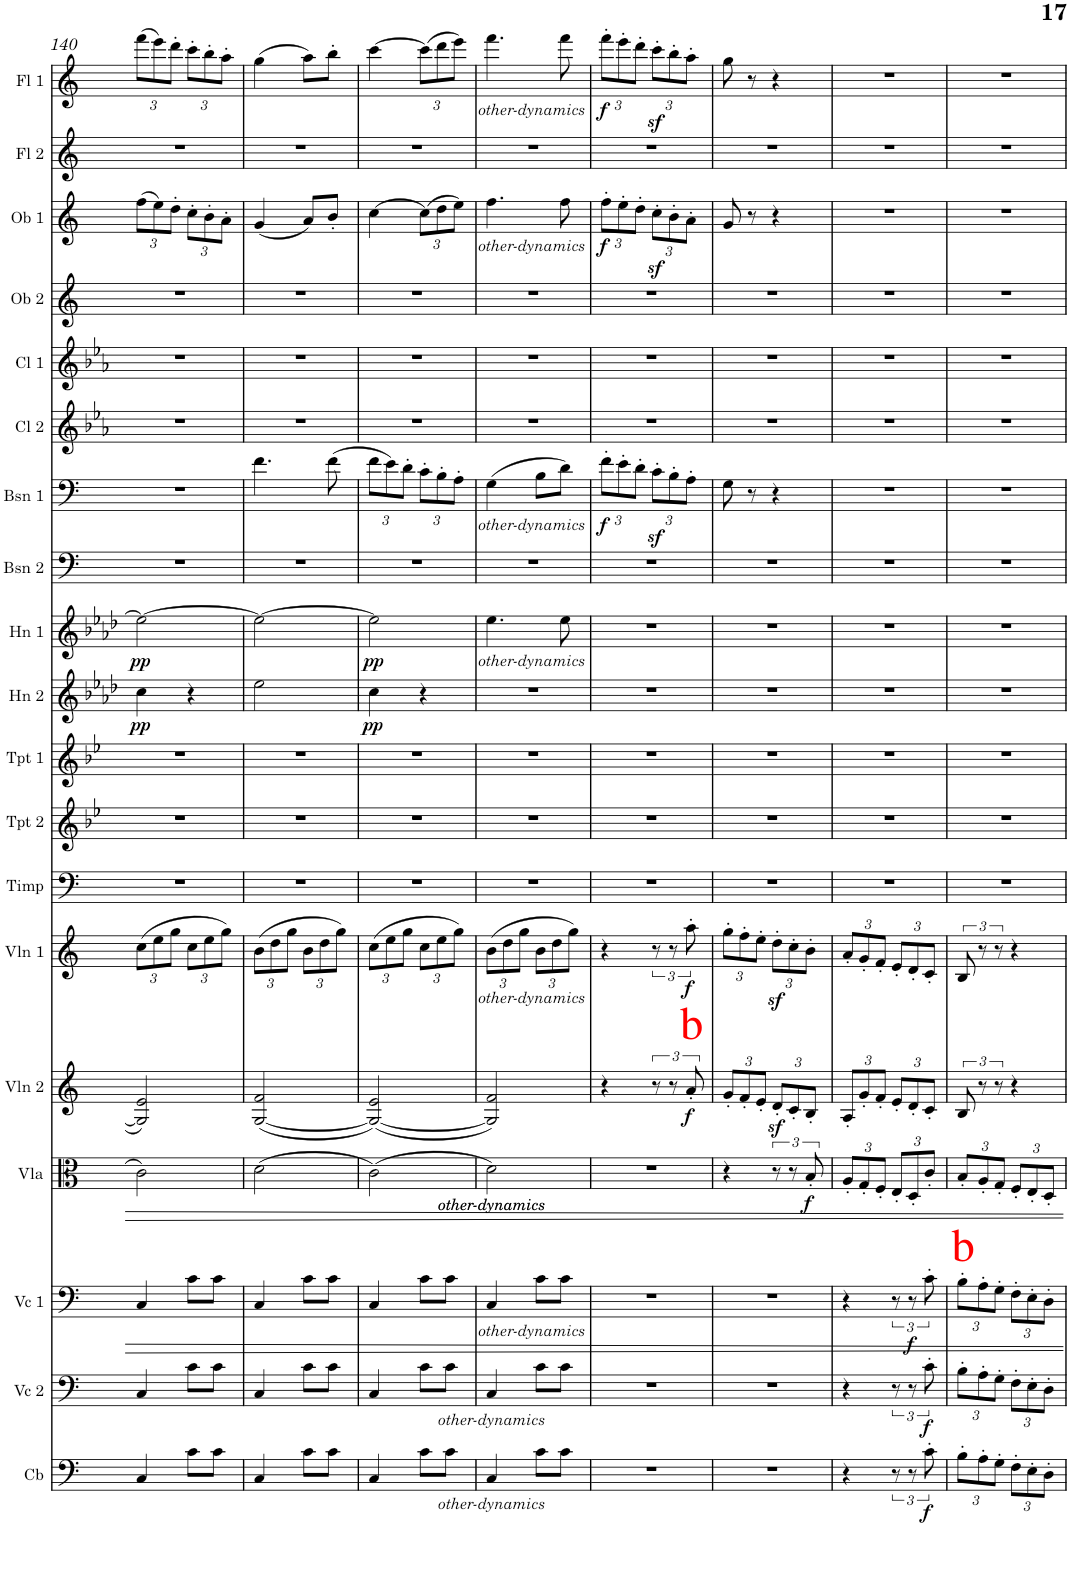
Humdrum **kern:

**kern	**dynam	**kern	**dynam	**kern	**dynam	**kern	**text	**dynam	**kern	**dynam	**kern	**text	**dynam	**kern	**kern	**kern	**kern	**dynam	**kern	**dynam	**kern	**kern	**dynam	**kern	**kern	**kern	**kern	**dynam	**kern	**kern	**dynam
*part19	*part19	*part18	*part18	*part17	*part17	*part16	*part16	*part16	*part15	*part15	*part14	*part14	*part14	*part13	*part12	*part11	*part10	*part10	*part9	*part9	*part8	*part7	*part7	*part6	*part5	*part4	*part3	*part3	*part2	*part1	*part1
*staff19	*staff19	*staff18	*staff18	*staff17	*staff17	*staff16	*staff16	*staff16	*staff15	*staff15	*staff14	*staff14	*staff14	*staff13	*staff12	*staff11	*staff10	*staff10	*staff9	*staff9	*staff8	*staff7	*staff7	*staff6	*staff5	*staff4	*staff3	*staff3	*staff2	*staff1	*staff1
*I"Contrabass	*	*I"Violoncello 2	*	*I"Violoncello 1	*	*I"Viola	*	*	*I"Violin 2	*	*I"Violin 1	*	*	*I"Timpani	*I"D Trumpet 2	*I"D Trumpet 1	*I"E Horn 2	*	*I"E Horn 1	*	*I"Bassoon 2	*I"Bassoon 1	*	*I"A Clarinet 2	*I"A Clarinet 1	*I"Oboe 2	*I"Oboe 1	*	*I"Flute 2	*I"Flute 1	*
*I'Cb	*	*I'Vc 2	*	*I'Vc 1	*	*I'Vla	*	*	*I'Vln 2	*	*I'Vln 1	*	*	*I'Timp	*I'Tpt 2	*I'Tpt 1	*I'Hn 2	*	*I'Hn 1	*	*I'Bsn 2	*I'Bsn 1	*	*I'Cl 2	*I'Cl 1	*I'Ob 2	*I'Ob 1	*	*I'Fl 2	*I'Fl 1	*
!!LO:PB:g=z
*clefF4	*	*clefF4	*	*clefF4	*	*clefC3	*	*	*clefG2	*	*clefG2	*	*	*clefF4	*clefG2	*clefG2	*clefG2	*	*clefG2	*	*clefF4	*clefF4	*	*clefG2	*clefG2	*clefG2	*clefG2	*	*clefG2	*clefG2	*
*Trd7c12	*	*	*	*	*	*	*	*	*	*	*	*	*	*	*Trd-1c-2	*Trd-1c-2	*Trd5c8	*	*Trd5c8	*	*	*	*	*Trd2c3	*Trd2c3	*	*	*	*	*	*
*k[]	*	*k[]	*	*k[]	*	*k[]	*	*	*k[]	*	*k[]	*	*	*k[]	*k[b-e-]	*k[b-e-]	*k[b-e-a-d-]	*	*k[b-e-a-d-]	*	*k[]	*k[]	*	*k[b-e-a-]	*k[b-e-a-]	*k[]	*k[]	*	*k[]	*k[]	*
*M2/4	*	*M2/4	*	*M2/4	*	*M2/4	*	*	*M2/4	*	*M2/4	*	*	*M2/4	*M2/4	*M2/4	*M2/4	*	*M2/4	*	*M2/4	*M2/4	*	*M2/4	*M2/4	*M2/4	*M2/4	*	*M2/4	*M2/4	*
*	*	*	*	*	*	*	*	*	*	*	*Xbrackettup	*	*	*	*	*	*	*	*	*	*	*	*	*	*	*	*Xbrackettup	*	*	*Xbrackettup	*
=140	=140	=140	=140	=140	=140	=140	=140	=140	=140	=140	=140	=140	=140	=140	=140	=140	=140	=140	=140	=140	=140	=140	=140	=140	=140	=140	=140	=140	=140	=140	=140
!	!	!	!	!	!	!	!	!	!	!	!	!	!	!	!	!	!	!LO:DY:b	!	!LO:DY:b	!	!	!	!	!	!	!	!	!	!	!
4C/	.	4C/	.	4C/	.	2c\	.	.	2G/] 2e/	.	(12cc\L	.	.	2r	2r	2r	4cc\	pp	2ee-\_	pp	2r	2r	.	2r	2r	2r	(12ff\L	.	2r	(12fff\L	.
.	.	.	.	.	.	.	.	.	.	.	12ee\	.	.	.	.	.	.	.	.	.	.	.	.	.	.	.	12ee\)	.	.	12eee\)	.
.	.	.	.	.	.	.	.	.	.	.	12gg\J	.	.	.	.	.	.	.	.	.	.	.	.	.	.	.	12dd'\J	.	.	12ddd'\J	.
8c\L	.	8c\L	.	8c\L	.	.	.	.	.	.	12cc\L	.	.	.	.	.	4r	.	.	.	.	.	.	.	.	.	12cc'\L	.	.	12ccc'\L	.
.	.	.	.	.	.	.	.	.	.	.	12ee\	.	.	.	.	.	.	.	.	.	.	.	.	.	.	.	12b'\	.	.	12bb'\	.
8c\J	.	8c\J	.	8c\J	.	.	.	.	.	.	.	.	.	.	.	.	.	.	.	.	.	.	.	.	.	.	.	.	.	.	.
.	.	.	.	.	.	.	.	.	.	.	12gg\J)	.	.	.	.	.	.	.	.	.	.	.	.	.	.	.	12a'\J	.	.	12aa'\J	.
=141	=141	=141	=141	=141	=141	=141	=141	=141	=141	=141	=141	=141	=141	=141	=141	=141	=141	=141	=141	=141	=141	=141	=141	=141	=141	=141	=141	=141	=141	=141	=141
4C/	.	4C/	.	4C/	.	(2d\	.	.	([2G/ 2f/	.	(12b\L	.	.	2r	2r	2r	2ee-\	.	2ee-\_	.	2r	4.f\	.	2r	2r	2r	(4g/	.	2r	(4gg\	.
.	.	.	.	.	.	.	.	.	.	.	12dd\	.	.	.	.	.	.	.	.	.	.	.	.	.	.	.	.	.	.	.	.
.	.	.	.	.	.	.	.	.	.	.	12gg\J	.	.	.	.	.	.	.	.	.	.	.	.	.	.	.	.	.	.	.	.
8c\L	.	8c\L	.	8c\L	.	.	.	.	.	.	12b\L	.	.	.	.	.	.	.	.	.	.	.	.	.	.	.	8a/L)	.	.	8aa\L)	.
.	.	.	.	.	.	.	.	.	.	.	12dd\	.	.	.	.	.	.	.	.	.	.	.	.	.	.	.	.	.	.	.	.
8c\J	.	8c\J	.	8c\J	.	.	.	.	.	.	.	.	.	.	.	.	.	.	.	.	.	(8f\	.	.	.	.	8b'/J	.	.	8bb'\J	.
.	.	.	.	.	.	.	.	.	.	.	12gg\J)	.	.	.	.	.	.	.	.	.	.	.	.	.	.	.	.	.	.	.	.
=142	=142	=142	=142	=142	=142	=142	=142	=142	=142	=142	=142	=142	=142	=142	=142	=142	=142	=142	=142	=142	=142	=142	=142	=142	=142	=142	=142	=142	=142	=142	=142
*	*	*	*	*	*	*	*	*	*	*	*	*	*	*	*	*	*	*	*	*	*	*Xbrackettup	*	*	*	*	*	*	*	*	*
!	!	!	!	!	!	!	!	!	!	!	!	!	!	!	!	!	!	!LO:DY:b	!	!LO:DY:b	!	!	!	!	!	!	!	!	!	!	!
4C/	.	4C/	.	4C/	.	(2c\)	.	.	(2G/_ 2e/)	.	(12cc\L	.	.	2r	2r	2r	4cc\	pp	2ee-\]	pp	2r	12f\L	.	2r	2r	2r	[4cc\	.	2r	[4ccc\	.
.	.	.	.	.	.	.	.	.	.	.	12ee\	.	.	.	.	.	.	.	.	.	.	12e\)	.	.	.	.	.	.	.	.	.
.	.	.	.	.	.	.	.	.	.	.	12gg\J	.	.	.	.	.	.	.	.	.	.	12d'\J	.	.	.	.	.	.	.	.	.
8c\L	.	8c\L	.	8c\L	.	.	.	.	.	.	12cc\L	.	.	.	.	.	4r	.	.	.	.	12c'\L	.	.	.	.	(12cc\L]	.	.	(12ccc\L]	.
.	.	.	.	.	.	.	.	.	.	.	12ee\	.	.	.	.	.	.	.	.	.	.	12B'\	.	.	.	.	12dd\	.	.	12ddd\	.
8c\J	.	8c\J	.	8c\J	.	.	.	.	.	.	.	.	.	.	.	.	.	.	.	.	.	.	.	.	.	.	.	.	.	.	.
.	.	.	.	.	.	.	.	.	.	.	12gg\J)	.	.	.	.	.	.	.	.	.	.	12A'\J	.	.	.	.	12ee\J)	.	.	12eee\J)	.
=143	=143	=143	=143	=143	=143	=143	=143	=143	=143	=143	=143	=143	=143	=143	=143	=143	=143	=143	=143	=143	=143	=143	=143	=143	=143	=143	=143	=143	=143	=143	=143
!	!LO:DY:b	!	!LO:DY:b	!	!LO:DY:b	!	!	!LO:DY:b	!	!	!	!	!	!	!	!	!	!	!	!	!	!	!	!	!	!	!	!	!	!	!
!	!	!	!	!	!	!	!	!LO:DY:n=1:b	!	!	!	!	!LO:DY:b	!	!	!	!	!	!	!LO:DY:b	!	!	!LO:DY:b	!	!	!	!	!LO:DY:b	!	!	!LO:DY:b
4C/	other-dynamics	4C/	other-dynamics	4C/	other-dynamics	2d\)	.	other-dynamics other-dynamics	2G/] 2f/)	.	(12b\L	.	other-dynamics	2r	2r	2r	2r	.	4.ee-\	other-dynamics	2r	(4G\	other-dynamics	2r	2r	2r	4.ff\	other-dynamics	2r	4.fff\	other-dynamics
.	.	.	.	.	.	.	.	.	.	.	12dd\	.	.	.	.	.	.	.	.	.	.	.	.	.	.	.	.	.	.	.	.
.	.	.	.	.	.	.	.	.	.	.	12gg\J	.	.	.	.	.	.	.	.	.	.	.	.	.	.	.	.	.	.	.	.
8c\L	.	8c\L	.	8c\L	.	.	.	.	.	.	12b\L	.	.	.	.	.	.	.	.	.	.	8B\L	.	.	.	.	.	.	.	.	.
.	.	.	.	.	.	.	.	.	.	.	12dd\	.	.	.	.	.	.	.	.	.	.	.	.	.	.	.	.	.	.	.	.
8c\J	.	8c\J	.	8c\J	.	.	.	.	.	.	.	.	.	.	.	.	.	.	8ee-\	.	.	8d\J)	.	.	.	.	8ff\	.	.	8fff\	.
.	.	.	.	.	.	.	.	.	.	.	12gg\J)	.	.	.	.	.	.	.	.	.	.	.	.	.	.	.	.	.	.	.	.
=144	=144	=144	=144	=144	=144	=144	=144	=144	=144	=144	=144	=144	=144	=144	=144	=144	=144	=144	=144	=144	=144	=144	=144	=144	=144	=144	=144	=144	=144	=144	=144
!	!	!	!	!	!	!	!	!	!	!	!	!	!	!	!	!	!	!	!	!	!	!	!LO:DY:b	!	!	!	!	!LO:DY:b	!	!	!LO:DY:b
2r	.	2r	.	2r	.	2r	.	.	4r	.	4r	.	.	2r	2r	2r	2r	.	2r	.	2r	12f'\L	f	2r	2r	2r	12ff'\L	f	2r	12fff'\L	f
.	.	.	.	.	.	.	.	.	.	.	.	.	.	.	.	.	.	.	.	.	.	12e'\	.	.	.	.	12ee'\	.	.	12eee'\	.
.	.	.	.	.	.	.	.	.	.	.	.	.	.	.	.	.	.	.	.	.	.	12d'\J	.	.	.	.	12dd'\J	.	.	12ddd'\J	.
*	*	*	*	*	*	*	*	*	*	*	*brackettup	*	*	*	*	*	*	*	*	*	*	*	*	*	*	*	*	*	*	*	*
.	.	.	.	.	.	.	.	.	12r	.	12r	.	.	.	.	.	.	.	.	.	.	12cz<'\L	.	.	.	.	12ccz<'\L	.	.	12cccz<'\L	.
.	.	.	.	.	.	.	.	.	12r	.	12r	.	.	.	.	.	.	.	.	.	.	12B'\	.	.	.	.	12b'\	.	.	12bb'\	.
!	!	!	!	!	!	!	!	!	!	!LO:DY:b	!	!LO:LY:b:color=#FF0000	!LO:DY:b	!	!	!	!	!	!	!	!	!	!	!	!	!	!	!	!	!	!
.	.	.	.	.	.	.	.	.	12a'/	f	12aa'\	b	f	.	.	.	.	.	.	.	.	12A'\J	.	.	.	.	12a'\J	.	.	12aa'\J	.
=145	=145	=145	=145	=145	=145	=145	=145	=145	=145	=145	=145	=145	=145	=145	=145	=145	=145	=145	=145	=145	=145	=145	=145	=145	=145	=145	=145	=145	=145	=145	=145
*	*	*	*	*	*	*	*	*	*Xbrackettup	*	*Xbrackettup	*	*	*	*	*	*	*	*	*	*	*	*	*	*	*	*	*	*	*	*
2r	.	2r	.	2r	.	4r	.	.	12g'/L	.	12gg'\L	.	.	2r	2r	2r	2r	.	2r	.	2r	8G\	.	2r	2r	2r	8g/	.	2r	8gg\	.
.	.	.	.	.	.	.	.	.	12f'/	.	12ff'\	.	.	.	.	.	.	.	.	.	.	.	.	.	.	.	.	.	.	.	.
.	.	.	.	.	.	.	.	.	.	.	.	.	.	.	.	.	.	.	.	.	.	8r	.	.	.	.	8r	.	.	8r	.
.	.	.	.	.	.	.	.	.	12e'/J	.	12ee'\J	.	.	.	.	.	.	.	.	.	.	.	.	.	.	.	.	.	.	.	.
.	.	.	.	.	.	12r	.	.	12dz<'/L	.	12ddz<'\L	.	.	.	.	.	.	.	.	.	.	4r	.	.	.	.	4r	.	.	4r	.
.	.	.	.	.	.	12r	.	.	12c'/	.	12cc'\	.	.	.	.	.	.	.	.	.	.	.	.	.	.	.	.	.	.	.	.
!	!	!	!	!	!	!	!	!LO:DY:b	!	!	!	!	!	!	!	!	!	!	!	!	!	!	!	!	!	!	!	!	!	!	!
.	.	.	.	.	.	12B'/	.	f	12B'/J	.	12b'\J	.	.	.	.	.	.	.	.	.	.	.	.	.	.	.	.	.	.	.	.
=146	=146	=146	=146	=146	=146	=146	=146	=146	=146	=146	=146	=146	=146	=146	=146	=146	=146	=146	=146	=146	=146	=146	=146	=146	=146	=146	=146	=146	=146	=146	=146
*	*	*	*	*	*	*Xbrackettup	*	*	*	*	*	*	*	*	*	*	*	*	*	*	*	*	*	*	*	*	*	*	*	*	*
4r	.	4r	.	4r	.	12A'/L	.	.	12A'/L	.	12a'/L	.	.	2r	2r	2r	2r	.	2r	.	2r	2r	.	2r	2r	2r	2r	.	2r	2r	.
.	.	.	.	.	.	12G'/	.	.	12g'/	.	12g'/	.	.	.	.	.	.	.	.	.	.	.	.	.	.	.	.	.	.	.	.
.	.	.	.	.	.	12F'/J	.	.	12f'/J	.	12f'/J	.	.	.	.	.	.	.	.	.	.	.	.	.	.	.	.	.	.	.	.
12r	.	12r	.	12r	.	12E'/L	.	.	12e'/L	.	12e'/L	.	.	.	.	.	.	.	.	.	.	.	.	.	.	.	.	.	.	.	.
!	!	!	!	!	!LO:DY:b	!	!	!	!	!	!	!	!	!	!	!	!	!	!	!	!	!	!	!	!	!	!	!	!	!	!
12r	.	12r	.	12r	f	12D'/	.	.	12d'/	.	12d'/	.	.	.	.	.	.	.	.	.	.	.	.	.	.	.	.	.	.	.	.
!	!LO:DY:b	!	!LO:DY:b	!	!	!	!	!	!	!	!	!	!	!	!	!	!	!	!	!	!	!	!	!	!	!	!	!	!	!	!
12c'\	f	12c'\	f	12c'\	.	12c'/J	.	.	12c'/J	.	12c'/J	.	.	.	.	.	.	.	.	.	.	.	.	.	.	.	.	.	.	.	.
=147	=147	=147	=147	=147	=147	=147	=147	=147	=147	=147	=147	=147	=147	=147	=147	=147	=147	=147	=147	=147	=147	=147	=147	=147	=147	=147	=147	=147	=147	=147	=147
*Xbrackettup	*	*Xbrackettup	*	*Xbrackettup	*	*	*	*	*	*	*	*	*	*	*	*	*	*	*	*	*	*	*	*	*	*	*	*	*	*	*
!	!	!	!	!	!	!	!LO:LY:b:color=#FF0000	!	!	!	!	!	!	!	!	!	!	!	!	!	!	!	!	!	!	!	!	!	!	!	!
*	*	*	*	*	*	*	*	*	*brackettup	*	*brackettup	*	*	*	*	*	*	*	*	*	*	*	*	*	*	*	*	*	*	*	*
12B'\L	.	12B'\L	.	12B'\L	.	12B'/L	b	.	12B/	.	12B/	.	.	2r	2r	2r	2r	.	2r	.	2r	2r	.	2r	2r	2r	2r	.	2r	2r	.
12A'\	.	12A'\	.	12A'\	.	12A'/	.	.	12r	.	12r	.	.	.	.	.	.	.	.	.	.	.	.	.	.	.	.	.	.	.	.
12G'\J	.	12G'\J	.	12G'\J	.	12G'/J	.	.	12r	.	12r	.	.	.	.	.	.	.	.	.	.	.	.	.	.	.	.	.	.	.	.
12F'\L	.	12F'\L	.	12F'\L	.	12F'/L	.	.	4r	.	4r	.	.	.	.	.	.	.	.	.	.	.	.	.	.	.	.	.	.	.	.
12E'\	.	12E'\	.	12E'\	.	12E'/	.	.	.	.	.	.	.	.	.	.	.	.	.	.	.	.	.	.	.	.	.	.	.	.	.
12D'\J	.	12D'\J	.	12D'\J	.	12D'/J	.	.	.	.	.	.	.	.	.	.	.	.	.	.	.	.	.	.	.	.	.	.	.	.	.
=	=	=	=	=	=	=	=	=	=	=	=	=	=	=	=	=	=	=	=	=	=	=	=	=	=	=	=	=	=	=	=
*-	*-	*-	*-	*-	*-	*-	*-	*-	*-	*-	*-	*-	*-	*-	*-	*-	*-	*-	*-	*-	*-	*-	*-	*-	*-	*-	*-	*-	*-	*-	*-
